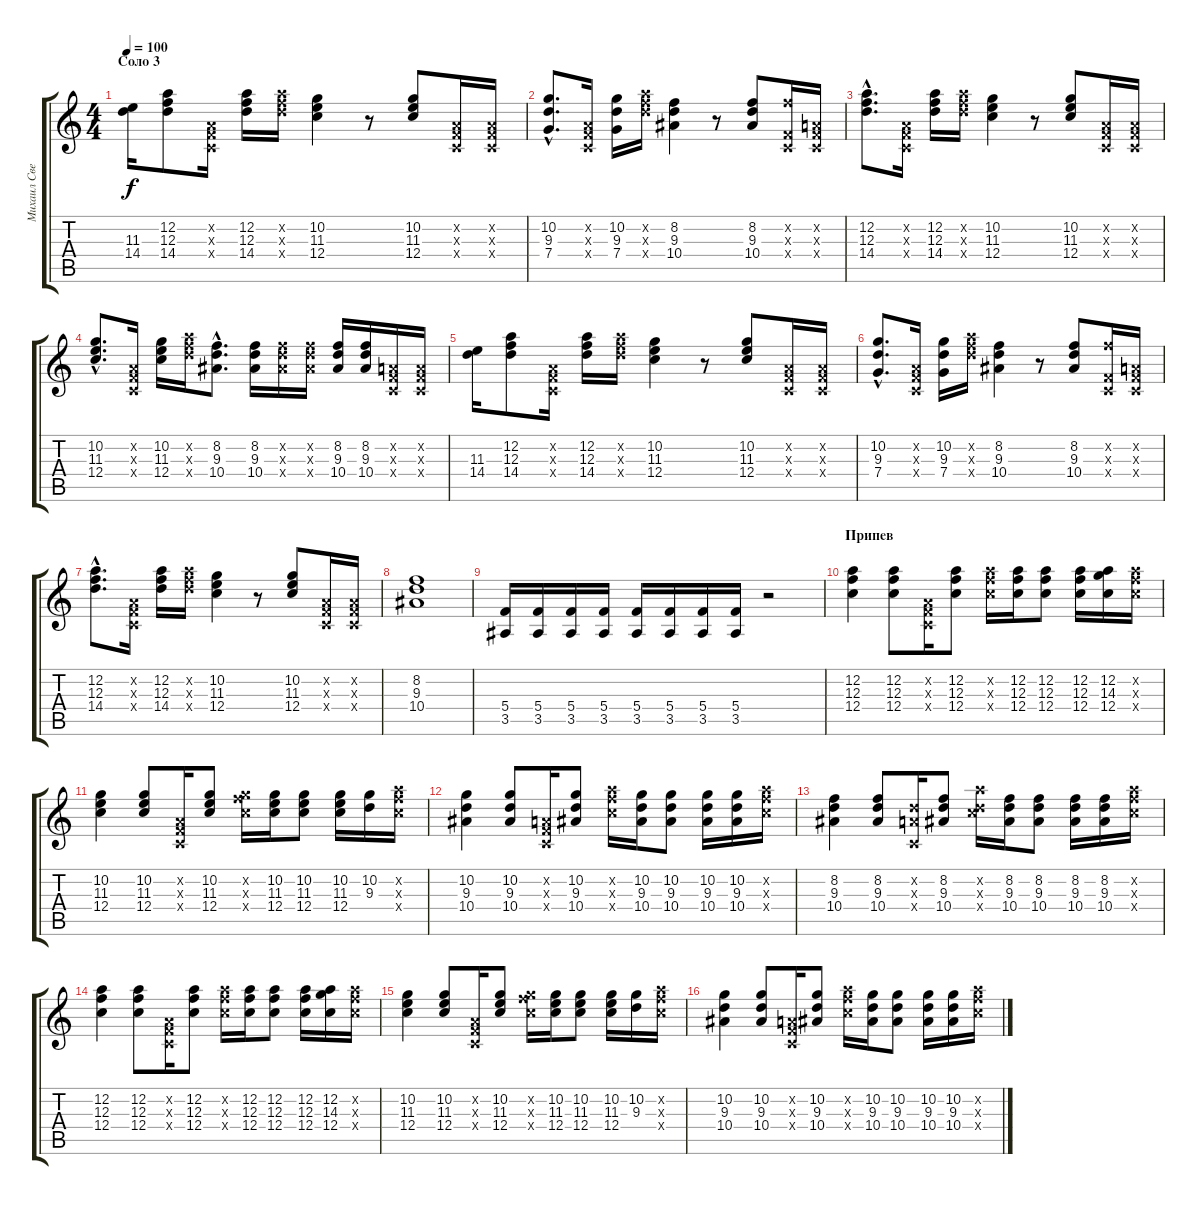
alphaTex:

\track ("Михаил Светлов" "Михаил Све") {instrument electricguitarjazz}
\staff {score tabs}
\tuning (D4 A3 F3 C3 G2 D2) {hide}
\ts (4 4)
\section ("" "Соло 3")
\tempo 100
\clef g2
\ks c
(11.3 14.4).16{dy f} (12.2 12.3 14.4).8 (0.2{x} 0.3{x} 0.4{x}).16 (12.2 12.3 14.4).16 (12.2{x} 12.3{x} 14.4{x}).16 (10.2 11.3 12.4).4 r.8 (10.2 11.3 12.4).8 (0.2{x} 0.3{x} 0.4{x}).16 (0.2{x} 0.3{x} 0.4{x}).16 |
(10.2{hac} 9.3{hac} 7.4{hac}).8{d} (0.2{x} 0.3{x} 0.4{x}).16 (10.2 9.3 7.4).16 (12.2{x} 12.3{x} 14.4{x}).16 (8.2 9.3 10.4).4 r.8 (8.2 9.3 10.4).8 (8.2{x} 0.3{x} 0.4{x}).16 (0.2{x} 0.3{x} 0.4{x}).16 |
(12.2{hac} 12.3{hac} 14.4{hac}).8{d} (0.2{x} 0.3{x} 0.4{x}).16 (12.2 12.3 14.4).16 (12.2{x} 12.3{x} 14.4{x}).16 (10.2 11.3 12.4).4 r.8 (10.2 11.3 12.4).8 (0.2{x} 0.3{x} 0.4{x}).16 (0.2{x} 0.3{x} 0.4{x}).16 |
(10.2{hac} 11.3{hac} 12.4{hac}).8{d} (0.2{x} 0.3{x} 0.4{x}).16 (10.2 11.3 12.4).16 (12.2{x} 12.3{x} 14.4{x}).16 (8.2{hac} 9.3{hac} 10.4{hac}).8{d} (8.2 9.3 10.4).16 (8.2{x} 9.3{x} 10.4{x}).16 (8.2{x} 9.3{x} 10.4{x}).16 (8.2 9.3 10.4).16 (8.2 9.3 10.4).16 (0.2{x} 0.3{x} 0.4{x}).16 (0.2{x} 0.3{x} 0.4{x}).16 |
(11.3 14.4).16 (12.2 12.3 14.4).8 (0.2{x} 0.3{x} 0.4{x}).16 (12.2 12.3 14.4).16 (12.2{x} 12.3{x} 14.4{x}).16 (10.2 11.3 12.4).4 r.8 (10.2 11.3 12.4).8 (0.2{x} 0.3{x} 0.4{x}).16 (0.2{x} 0.3{x} 0.4{x}).16 |
(10.2{hac} 9.3{hac} 7.4{hac}).8{d} (0.2{x} 0.3{x} 0.4{x}).16 (10.2 9.3 7.4).16 (12.2{x} 12.3{x} 14.4{x}).16 (8.2 9.3 10.4).4 r.8 (8.2 9.3 10.4).8 (8.2{x} 0.3{x} 0.4{x}).16 (0.2{x} 0.3{x} 0.4{x}).16 |
(12.2{hac} 12.3{hac} 14.4{hac}).8{d} (0.2{x} 0.3{x} 0.4{x}).16 (12.2 12.3 14.4).16 (12.2{x} 12.3{x} 14.4{x}).16 (10.2 11.3 12.4).4 r.8 (10.2 11.3 12.4).8 (0.2{x} 0.3{x} 0.4{x}).16 (0.2{x} 0.3{x} 0.4{x}).16 |
(8.2 9.3 10.4).1 |
(5.4 3.5).16 (5.4 3.5).16 (5.4 3.5).16 (5.4 3.5).16 (5.4 3.5).16 (5.4 3.5).16 (5.4 3.5).16 (5.4 3.5).16 r.2 |
\section ("" "Припев")
(12.2 12.3 12.4).4 (12.2 12.3 12.4).8 (0.2{x} 0.3{x} 0.4{x}).16 (12.2 12.3 12.4).8 (12.2{x} 12.3{x} 12.4{x}).16 (12.2 12.3 12.4).16 (12.2 12.3 12.4).8 (12.2 12.3 12.4).16 (12.2 14.3 12.4).16 (12.2{x} 12.3{x} 12.4{x}).16 |
(10.2 11.3 12.4).4 (10.2 11.3 12.4).8 (0.2{x} 0.3{x} 0.4{x}).16 (10.2 11.3 12.4).8 (10.2{x} 12.3{x} 12.4{x}).16 (10.2 11.3 12.4).16 (10.2 11.3 12.4).8 (10.2 11.3 12.4).16 (10.2 9.3).16 (12.2{x} 12.3{x} 12.4{x}).16 |
(10.2 9.3 10.4).4 (10.2 9.3 10.4).8 (0.2{x} 0.3{x} 0.4{x}).16 (10.2 9.3 10.4).8 (12.2{x} 12.3{x} 12.4{x}).16 (10.2 9.3 10.4).16 (10.2 9.3 10.4).8 (10.2 9.3 10.4).16 (10.2 9.3 10.4).16 (12.2{x} 12.3{x} 12.4{x}).16 |
(8.2 9.3 10.4).4 (8.2 9.3 10.4).8 (0.2{x} 9.3{x} 0.4{x}).16 (8.2 9.3 10.4).8 (12.2{x} 9.3{x} 12.4{x}).16 (8.2 9.3 10.4).16 (8.2 9.3 10.4).8 (8.2 9.3 10.4).16 (8.2 9.3 10.4).16 (12.2{x} 12.3{x} 12.4{x}).16 |
(12.2 12.3 12.4).4 (12.2 12.3 12.4).8 (0.2{x} 0.3{x} 0.4{x}).16 (12.2 12.3 12.4).8 (12.2{x} 12.3{x} 12.4{x}).16 (12.2 12.3 12.4).16 (12.2 12.3 12.4).8 (12.2 12.3 12.4).16 (12.2 14.3 12.4).16 (12.2{x} 12.3{x} 12.4{x}).16 |
(10.2 11.3 12.4).4 (10.2 11.3 12.4).8 (0.2{x} 0.3{x} 0.4{x}).16 (10.2 11.3 12.4).8 (10.2{x} 12.3{x} 12.4{x}).16 (10.2 11.3 12.4).16 (10.2 11.3 12.4).8 (10.2 11.3 12.4).16 (10.2 9.3).16 (12.2{x} 12.3{x} 12.4{x}).16 |
(10.2 9.3 10.4).4 (10.2 9.3 10.4).8 (0.2{x} 0.3{x} 0.4{x}).16 (10.2 9.3 10.4).8 (12.2{x} 12.3{x} 12.4{x}).16 (10.2 9.3 10.4).16 (10.2 9.3 10.4).8 (10.2 9.3 10.4).16 (10.2 9.3 10.4).16 (12.2{x} 12.3{x} 12.4{x}).16
